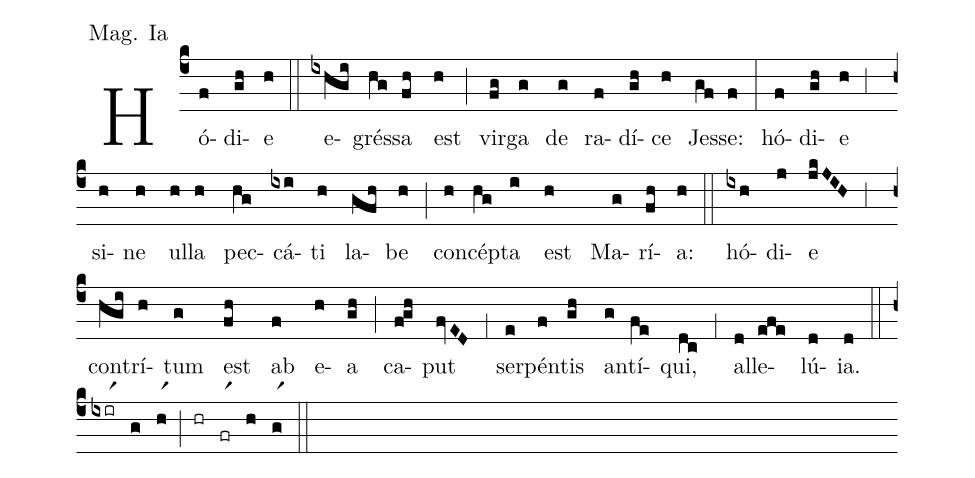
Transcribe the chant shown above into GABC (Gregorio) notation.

annotation: Mag. Ia;
%%
(c4) Hó(f)di(gh)e(h) (::) e(ixhgi)grés(hg)sa(fh) est(h) (;) vir(fg)ga(g) de(g) ra(f)dí(gh)ce(h) Jes(gf)se:(f) (:) hó(f)di(gh)e(h) (;3) si(h)ne(h) ul(h)la(h) pec(hg)cá(ixi)ti(h) la(gfh)be(h) (;) con(h)cép(hg)ta(i) est(h) Ma(g)rí(fh)a:(h) (::) hó(ixh)di(j)e(jkJIH) (;3) con(hgi)trí(h)tum(g) est(fh) ab(f) e(h)a(gh) (;) ca(f!gh)put(fvED) (;1) ser(e)pén(f)tis(gh) an(g)tí(fe)qui,(dc) (;1) al(d)le(efe)lú(d)ia.(d) (::) (zhr)(ixirr1)(g)(hr1)(;)(hr)(frr1)(h)(gr1)(::)
